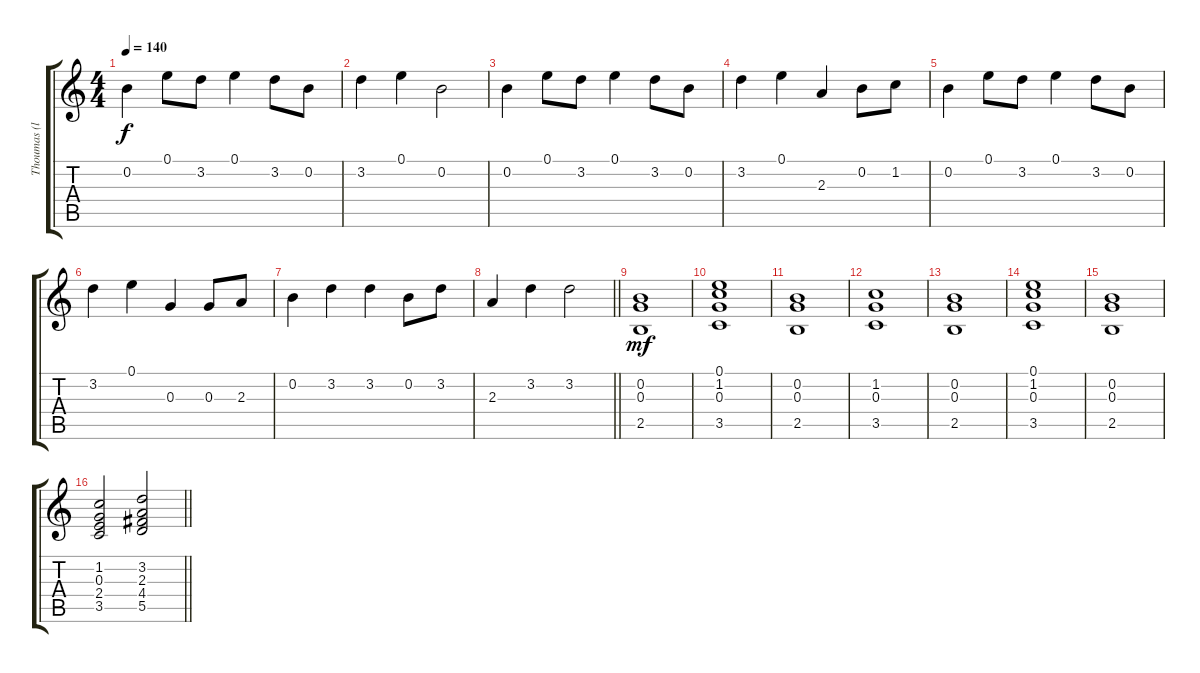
\track ("Thoumas (leads)" "Thoumas (l") {instrument brightacousticpiano}
\staff {score tabs}
\tuning (E5 B4 G4 D4 A3 E3) {hide}
\ts (4 4)
\tempo 140
\clef g2
\ks aminor
0.2.4{dy f} 0.1.8 3.2.8 0.1.4 3.2.8 0.2.8 |
3.2.4 0.1.4 0.2.2 |
0.2.4 0.1.8 3.2.8 0.1.4 3.2.8 0.2.8 |
3.2.4 0.1.4 2.3.4 0.2.8 1.2.8 |
0.2.4 0.1.8 3.2.8 0.1.4 3.2.8 0.2.8 |
3.2.4 0.1.4 0.3.4 0.3.8 2.3.8 |
0.2.4 3.2.4 3.2.4 0.2.8 3.2.8 |
\barLineRight lightlight
2.3.4 3.2.4 3.2.2 |
\ks c
(0.2 0.3 2.5).1{dy mf} |
(0.1 1.2 0.3 3.5).1 |
(0.2 0.3 2.5).1 |
(1.2 0.3 3.5).1 |
(0.2 0.3 2.5).1 |
(0.1 1.2 0.3 3.5).1 |
(0.2 0.3 2.5).1 |
\barLineRight lightlight
(1.2 0.3 2.4 3.5).2 (3.2 2.3 4.4 5.5).2
